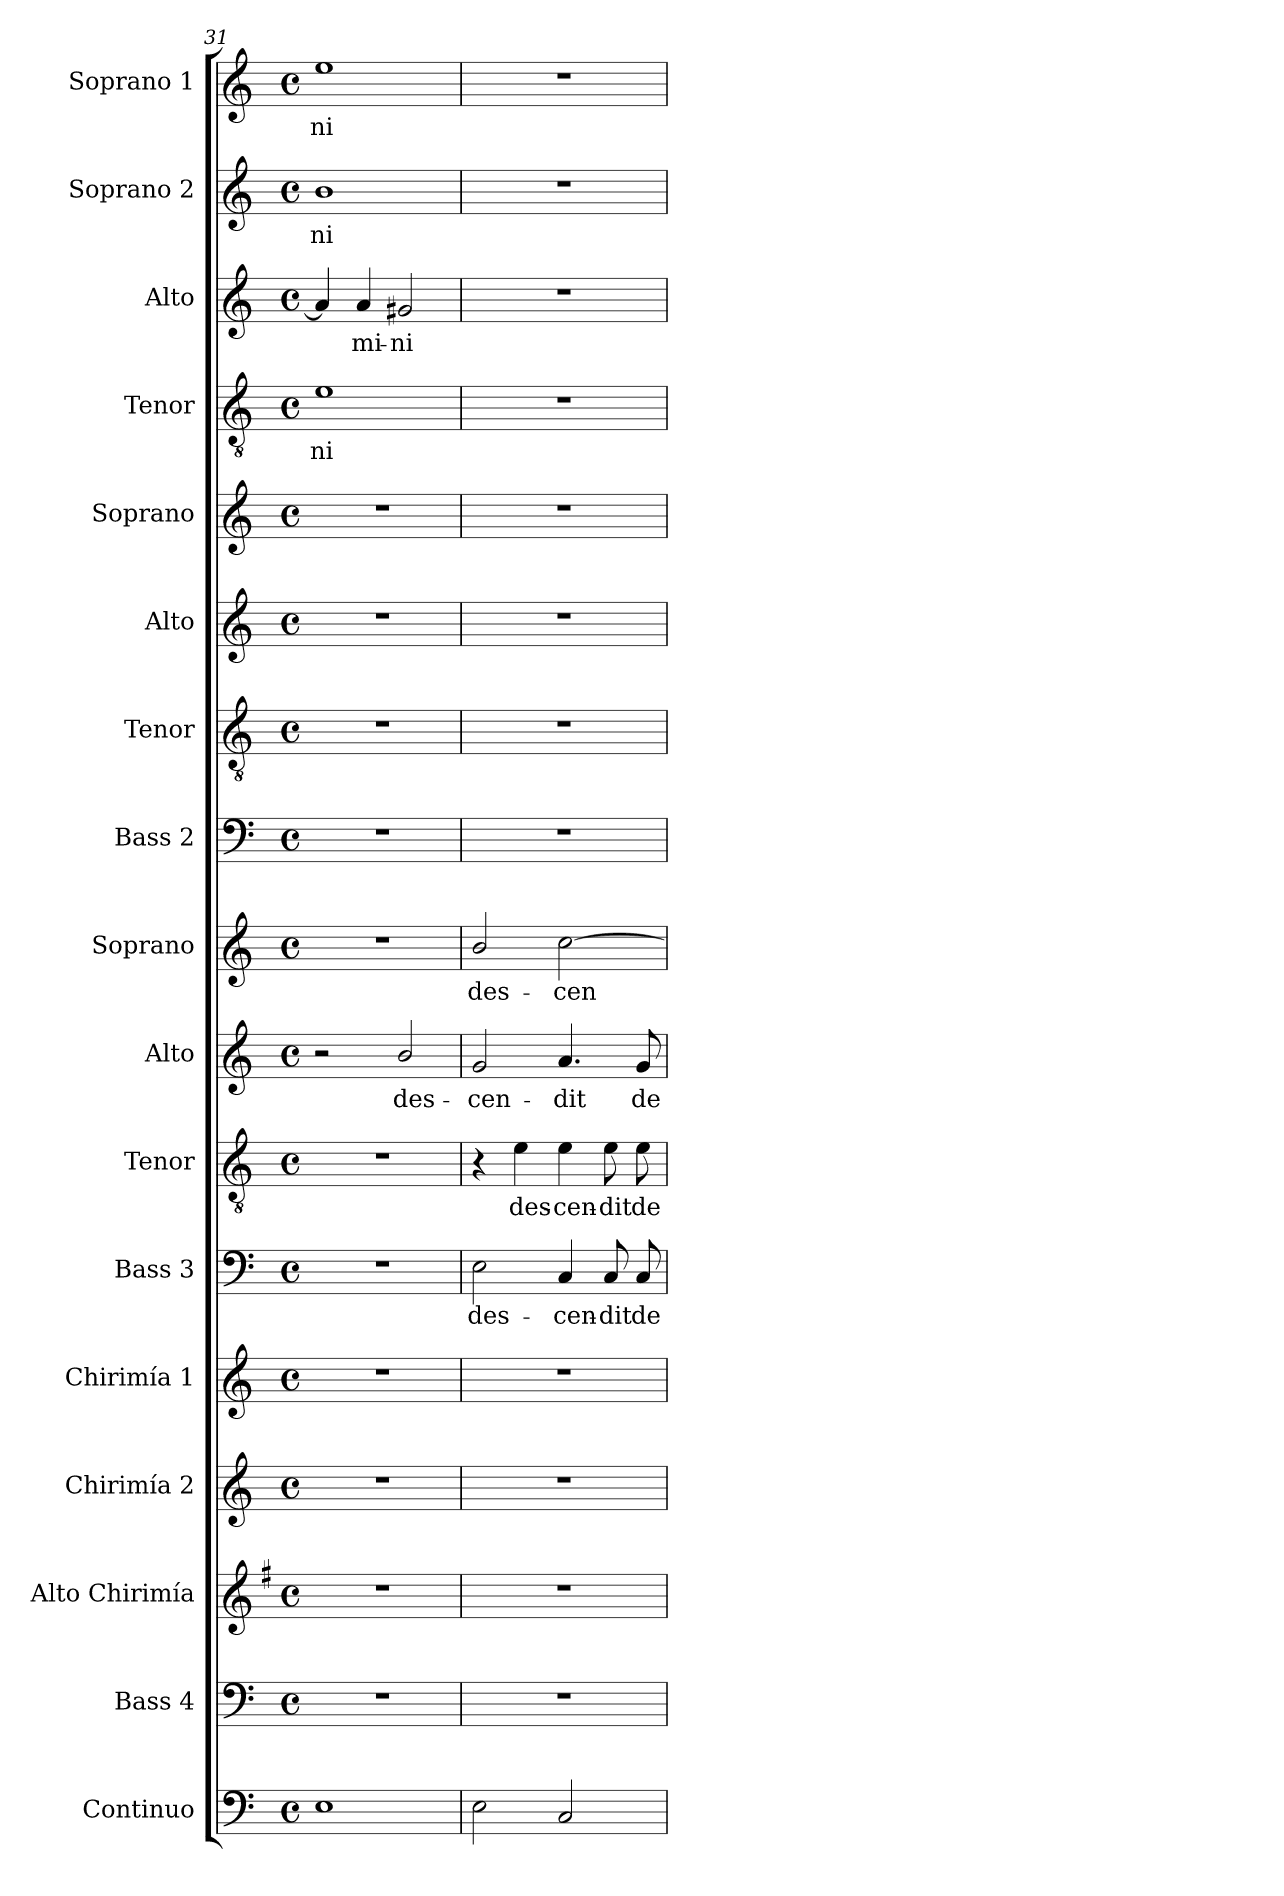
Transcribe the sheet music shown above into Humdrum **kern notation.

**kern	**kern	**kern	**kern	**kern	**kern	**text	**kern	**text	**kern	**text	**kern	**text	**kern	**kern	**kern	**kern	**kern	**text	**kern	**text	**kern	**text	**kern	**text
*part17	*part16	*part15	*part14	*part13	*part12	*part12	*part11	*part11	*part10	*part10	*part9	*part9	*part8	*part7	*part6	*part5	*part4	*part4	*part3	*part3	*part2	*part2	*part1	*part1
*staff17	*staff16	*staff15	*staff14	*staff13	*staff12	*staff12	*staff11	*staff11	*staff10	*staff10	*staff9	*staff9	*staff8	*staff7	*staff6	*staff5	*staff4	*staff4	*staff3	*staff3	*staff2	*staff2	*staff1	*staff1
*I"Continuo	*I"Bass  4	*I"Alto Chirimía	*I"Chirimía 2	*I"Chirimía 1	*I"Bass 3	*	*I"Tenor	*	*I"Alto	*	*I"Soprano	*	*I"Bass 2	*I"Tenor	*I"Alto	*I"Soprano	*I"Tenor	*	*I"Alto	*	*I"Soprano 2	*	*I"Soprano 1	*
*I'Cont.	*I'B4.	*I'Alt. Chi.	*I'Chi. 2	*I'Chi. 1	*I'B3.	*	*I'T.	*	*I'A.	*	*I'S.	*	*I'B2.	*I'T.	*I'A.	*I'S.	*I'T.	*	*I'A.	*	*I'S.	*	*I'S.	*
*clefF4	*clefF4	*clefG2	*clefG2	*clefG2	*clefF4	*	*clefGv2	*	*clefG2	*	*clefG2	*	*clefF4	*clefGv2	*clefG2	*clefG2	*clefGv2	*	*clefG2	*	*clefG2	*	*clefG2	*
*	*	*ITrd4c7	*	*	*	*	*ITrd7c12	*	*	*	*	*	*	*ITrd7c12	*	*	*ITrd7c12	*	*	*	*	*	*	*
*k[]	*k[]	*k[]	*k[]	*k[]	*k[]	*	*k[]	*	*k[]	*	*k[]	*	*k[]	*k[]	*k[]	*k[]	*k[]	*	*k[]	*	*k[]	*	*k[]	*
*C:	*C:	*C:	*C:	*C:	*C:	*	*C:	*	*C:	*	*C:	*	*C:	*C:	*C:	*C:	*C:	*	*C:	*	*C:	*	*C:	*
*M4/4	*M4/4	*M4/4	*M4/4	*M4/4	*M4/4	*	*M4/4	*	*M4/4	*	*M4/4	*	*M4/4	*M4/4	*M4/4	*M4/4	*M4/4	*	*M4/4	*	*M4/4	*	*M4/4	*
*met(c)	*met(c)	*met(c)	*met(c)	*met(c)	*met(c)	*	*met(c)	*	*met(c)	*	*met(c)	*	*met(c)	*met(c)	*met(c)	*met(c)	*met(c)	*	*met(c)	*	*met(c)	*	*met(c)	*
=31	=31	=31	=31	=31	=31	=31	=31	=31	=31	=31	=31	=31	=31	=31	=31	=31	=31	=31	=31	=31	=31	=31	=31	=31
!	!	!	!	!	!	!	!	!	!	!	!	!	!	!	!	!	!	!LO:LY:b:color=#000000	!	!	!	!	!	!
!	!	!	!	!	!	!	!	!	!	!	!	!	!	!	!	!	!	!	!	!	!	!LO:LY:b:color=#000000	!	!
!	!	!	!	!	!	!	!	!	!	!	!	!	!	!	!	!	!	!	!	!	!	!	!	!LO:LY:b:color=#000000
1Ei	1r	1r	1r	1r	1r	.	1r	.	2r	.	1r	.	1r	1r	1r	1r	1Ei	-ni	4ai/]	.	1bi	-ni	1eei	-ni
!	!	!	!	!	!	!	!	!	!	!	!	!	!	!	!	!	!	!	!	!LO:LY:b:color=#000000	!	!	!	!
.	.	.	.	.	.	.	.	.	.	.	.	.	.	.	.	.	.	.	4ai/	-mi-	.	.	.	.
!	!	!	!	!	!	!	!	!	!	!LO:LY:b:color=#000000	!	!	!	!	!	!	!	!	!	!	!	!	!	!
!	!	!	!	!	!	!	!	!	!	!	!	!	!	!	!	!	!	!	!	!LO:LY:b:color=#000000	!	!	!	!
.	.	.	.	.	.	.	.	.	2bi/	des-	.	.	.	.	.	.	.	.	2g#Xi/	-ni	.	.	.	.
=32	=32	=32	=32	=32	=32	=32	=32	=32	=32	=32	=32	=32	=32	=32	=32	=32	=32	=32	=32	=32	=32	=32	=32	=32
!	!	!	!	!	!	!LO:LY:b:color=#000000	!	!	!	!	!	!	!	!	!	!	!	!	!	!	!	!	!	!
!	!	!	!	!	!	!	!	!	!	!LO:LY:b:color=#000000	!	!	!	!	!	!	!	!	!	!	!	!	!	!
!	!	!	!	!	!	!	!	!	!	!	!	!LO:LY:b:color=#000000	!	!	!	!	!	!	!	!	!	!	!	!
2Ei\	1r	1r	1r	1r	2Ei\	des-	4r	.	2gi/	-cen-	2bi/	des-	1r	1r	1r	1r	1r	.	1r	.	1r	.	1r	.
!	!	!	!	!	!	!	!	!LO:LY:b:color=#000000	!	!	!	!	!	!	!	!	!	!	!	!	!	!	!	!
.	.	.	.	.	.	.	4Ei\	des-	.	.	.	.	.	.	.	.	.	.	.	.	.	.	.	.
!	!	!	!	!	!	!LO:LY:b:color=#000000	!	!	!	!	!	!	!	!	!	!	!	!	!	!	!	!	!	!
!	!	!	!	!	!	!	!	!LO:LY:b:color=#000000	!	!	!	!	!	!	!	!	!	!	!	!	!	!	!	!
!	!	!	!	!	!	!	!	!	!	!LO:LY:b:color=#000000	!	!	!	!	!	!	!	!	!	!	!	!	!	!
!	!	!	!	!	!	!	!	!	!	!	!	!LO:LY:b:color=#000000	!	!	!	!	!	!	!	!	!	!	!	!
2Ci/	.	.	.	.	4Ci/	-cen-	4Ei\	-cen-	4.ai/	-dit	[>2cci\	-cen-	.	.	.	.	.	.	.	.	.	.	.	.
!	!	!	!	!	!	!LO:LY:b:color=#000000	!	!	!	!	!	!	!	!	!	!	!	!	!	!	!	!	!	!
!	!	!	!	!	!	!	!	!LO:LY:b:color=#000000	!	!	!	!	!	!	!	!	!	!	!	!	!	!	!	!
.	.	.	.	.	8Ci/	-dit	8Ei\	-dit	.	.	.	.	.	.	.	.	.	.	.	.	.	.	.	.
!	!	!	!	!	!	!LO:LY:b:color=#000000	!	!	!	!	!	!	!	!	!	!	!	!	!	!	!	!	!	!
!	!	!	!	!	!	!	!	!LO:LY:b:color=#000000	!	!	!	!	!	!	!	!	!	!	!	!	!	!	!	!
!	!	!	!	!	!	!	!	!	!	!LO:LY:b:color=#000000	!	!	!	!	!	!	!	!	!	!	!	!	!	!
.	.	.	.	.	8Ci/	de	8Ei\	de	8gi/	de	.	.	.	.	.	.	.	.	.	.	.	.	.	.
=	=	=	=	=	=	=	=	=	=	=	=	=	=	=	=	=	=	=	=	=	=	=	=	=
*-	*-	*-	*-	*-	*-	*-	*-	*-	*-	*-	*-	*-	*-	*-	*-	*-	*-	*-	*-	*-	*-	*-	*-	*-
